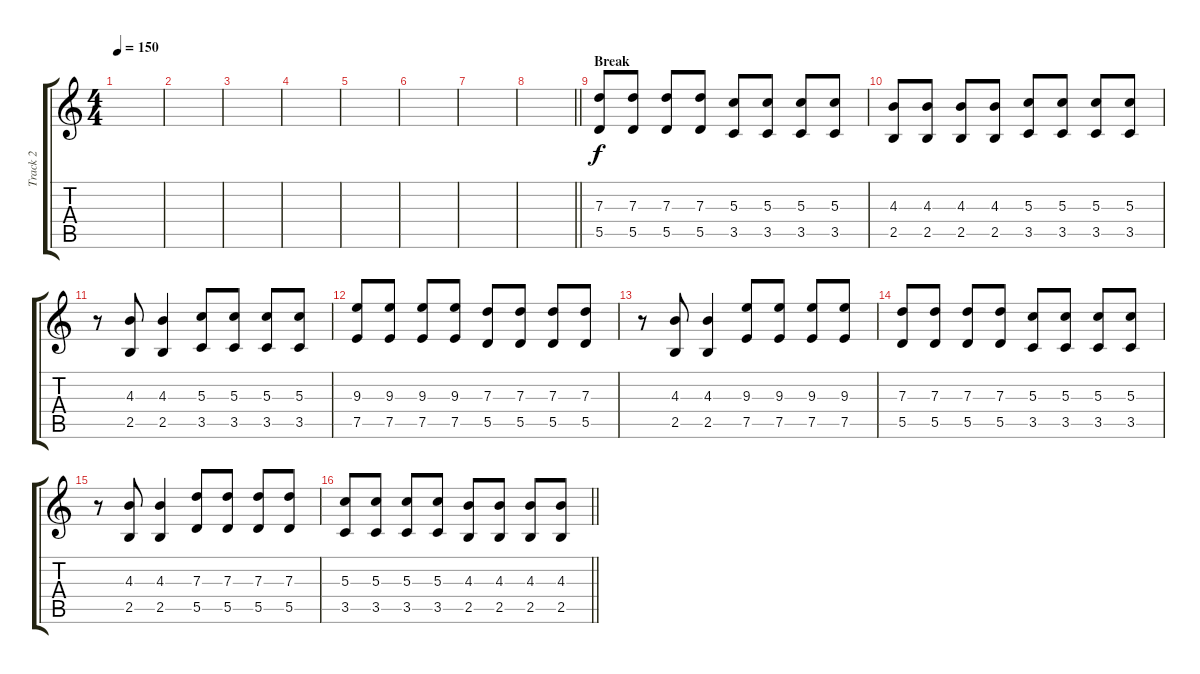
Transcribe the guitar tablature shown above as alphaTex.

\track ("Track 2" "Track 2") {instrument distortionguitar}
\staff {score tabs}
\tuning (E4 B3 G3 D3 A2 D2) {hide}
\ts (4 4)
\tempo 150
\clef g2
\ks c
|
|
|
|
|
|
|
\barLineRight lightlight
|
\section ("" "Break")
(7.3 5.5).8 (7.3 5.5).8 (7.3 5.5).8 (7.3 5.5).8 (5.3 3.5).8 (5.3 3.5).8 (5.3 3.5).8 (5.3 3.5).8 |
(4.3 2.5).8 (4.3 2.5).8 (4.3 2.5).8 (4.3 2.5).8 (5.3 3.5).8 (5.3 3.5).8 (5.3 3.5).8 (5.3 3.5).8 |
r.8 (4.3 2.5).8 (4.3 2.5).4 (5.3 3.5).8 (5.3 3.5).8 (5.3 3.5).8 (5.3 3.5).8 |
(9.3 7.5).8 (9.3 7.5).8 (9.3 7.5).8 (9.3 7.5).8 (7.3 5.5).8 (7.3 5.5).8 (7.3 5.5).8 (7.3 5.5).8 |
r.8 (4.3 2.5).8 (4.3 2.5).4 (9.3 7.5).8 (9.3 7.5).8 (9.3 7.5).8 (9.3 7.5).8 |
(7.3 5.5).8 (7.3 5.5).8 (7.3 5.5).8 (7.3 5.5).8 (5.3 3.5).8 (5.3 3.5).8 (5.3 3.5).8 (5.3 3.5).8 |
r.8 (4.3 2.5).8 (4.3 2.5).4 (7.3 5.5).8 (7.3 5.5).8 (7.3 5.5).8 (7.3 5.5).8 |
\barLineRight lightlight
(5.3 3.5).8 (5.3 3.5).8 (5.3 3.5).8 (5.3 3.5).8 (4.3 2.5).8 (4.3 2.5).8 (4.3 2.5).8 (4.3 2.5).8
